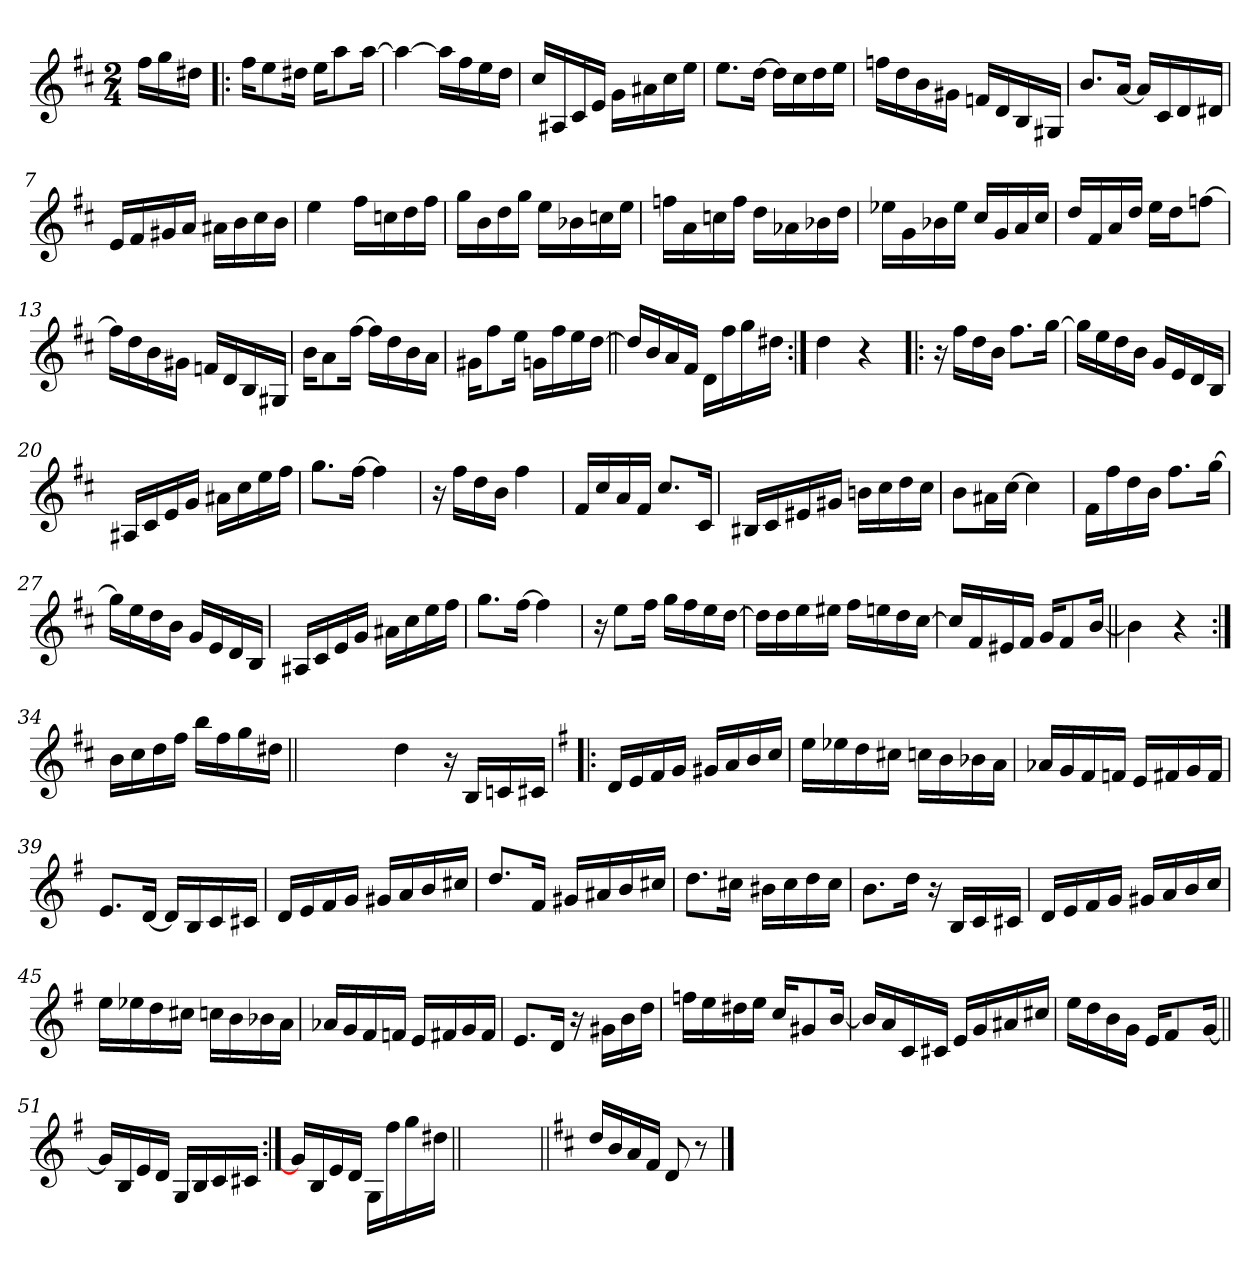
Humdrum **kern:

**kern
*part1
*staff1
*clefG2
*k[f#c#]
*D:
*M2/4
=
16ff#\LL
16gg\
16dd#X\JJ
=1!|:
16ff#\KL
8ee\
16dd#X\Jk
16ee\KL
8aa\
[16aa\Jk
=2
4aa\_
16aa\LL]
16ff#\
16ee\
16dd\JJ
=3
16cc#/LL
16A#X/
16c#/
16e/JJ
16g\LL
16a#X\
16cc#\
16ee\JJ
=4
8.ee\L
[16dd\Jk
16dd\LL]
16cc#\
16dd\
16ee\JJ
!!LO:LB:g=z
=5
16ffn\LL
16dd\
16b\
16g#X\JJ
16fn/LL
16d/
16B/
16G#X/JJ
=6
8.b/L
[16a/Jk
16a/LL]
16c#/
16d/
16d#X/JJ
=7
16e/LL
16f#/
16g#X/
16a/JJ
16a#X\LL
16b\
16cc#\
16b\JJ
=8
4ee\
16ff#\LL
16ccn\
16dd\
16ff#\JJ
!!LO:LB:g=z
=9
16gg\LL
16b\
16dd\
16gg\JJ
16ee\LL
16b-X\
16ccn\
16ee\JJ
=10
16ffn\LL
16a\
16ccn\
16ff\JJ
16dd\LL
16a-X\
16b-X\
16dd\JJ
=11
16ee-X\LL
16g\
16b-X\
16ee-\JJ
16cc#/LL
16g/
16a/
16cc#/JJ
=12
16dd/LL
16f#/
16a/
16dd/JJ
16ee\LL
16dd\J
[8ffn\J
!!LO:LB:g=z
=13
16ff\LL]
16dd\
16b\
16g#X\JJ
16fn/LL
16d/
16B/
16G#X/JJ
=14
16b\KL
8a\
[16ff#\Jk
16ff#\LL]
16dd\
16b\
16a\JJ
=15
16g#X\KL
8ff#\
16ee\Jk
16gn\LL
16ff#\
16ee\
[16dd\JJ
=16||
16dd/LL]
16b/
16a/
16f#/JJ
16d\LL
16ff#\
16gg\
16dd#X\JJ
!!LO:LB:g=z
=17:|!
4dd\
4r
=18!|:
16r
16ff#\LL
16dd\
16b\JJ
8.ff#\L
[16gg\Jk
=19
16gg\LL]
16ee\
16dd\
16b\JJ
16g/LL
16e/
16d/
16B/JJ
=20
16A#X/LL
16c#/
16e/
16g/JJ
16a#X\LL
16cc#\
16ee\
16ff#\JJ
!!LO:LB:g=z
=21
8.gg\L
[16ff#\Jk
4ff#\]
=22
16r
16ff#\LL
16dd\
16b\JJ
4ff#\
=23
16f#/LL
16cc#/
16a/
16f#/JJ
8.cc#/L
16c#/Jk
=24
16B#X/LL
16c#/
16e#X/
16g#X/JJ
16bn\LL
16cc#\
16dd\
16cc#\JJ
!!LO:LB:g=z
=25
8b\L
16a#X\L
[16cc#\JJ
4cc#\]
=26
16f#\LL
16ff#\
16dd\
16b\JJ
8.ff#\L
[16gg\Jk
=27
16gg\LL]
16ee\
16dd\
16b\JJ
16g/LL
16e/
16d/
16B/JJ
=28
16A#X/LL
16c#/
16e/
16g/JJ
16a#X\LL
16cc#\
16ee\
16ff#\JJ
!!LO:LB:g=z
=29
8.gg\L
[16ff#\Jk
4ff#\]
=30
16r
8ee\L
16ff#\Jk
16gg\LL
16ff#\
16ee\
[16dd\JJ
=31
16dd\LL]
16dd\
16ee\
16ee#X\JJ
16ff#\LL
16een\
16dd\
[16cc#\JJ
=32
16cc#/LL]
16f#/
16e#X/
16f#/JJ
16g/KL
8f#/
[16b/Jk
!!LO:LB:g=z
=33||
4b\]
4r
=34:|!
16b\LL
16cc#\
16dd\
16ff#\JJ
16bb\LL
16ff#\
16gg\
16dd#X\JJ
=34X1||
*stria0
2ryy
!!LO:PB:g=z
=35-
*stria5
4dd\
16r
16B/LL
16cn/
16c#X/JJ
=36!|:
*k[f#]
*G:
16d/LL
16e/
16f#/
16g/JJ
16g#X/LL
16a/
16b/
16cc/JJ
=37
16ee\LL
16ee-X\
16dd\
16cc#X\JJ
16ccn\LL
16b\
16b-X\
16a\JJ
=38
16a-X/LL
16g/
16f#/
16fn/JJ
16e/LL
16f#X/
16g/
16f#/JJ
!!LO:LB:g=z
=39
8.e/L
[16d/Jk
16d/LL]
16B/
16c/
16c#X/JJ
=40
16d/LL
16e/
16f#/
16g/JJ
16g#X/LL
16a/
16b/
16cc#X/JJ
=41
8.dd/L
16f#/Jk
16g#X/LL
16a#X/
16b/
16cc#X/JJ
=42
8.dd\L
16cc#X\Jk
16b#X\LL
16cc#\
16dd\
16cc#\JJ
!!LO:LB:g=z
=43
8.b\L
16dd\Jk
16r
16B/LL
16c/
16c#X/JJ
=44
16d/LL
16e/
16f#/
16g/JJ
16g#X/LL
16a/
16b/
16cc/JJ
=45
16ee\LL
16ee-X\
16dd\
16cc#X\JJ
16ccn\LL
16b\
16b-X\
16a\JJ
=46
16a-X/LL
16g/
16f#/
16fn/JJ
16e/LL
16f#X/
16g/
16f#/JJ
!!LO:LB:g=z
=47
8.e/L
16d/Jk
16r
16g#X\LL
16b\
16dd\JJ
=48
16ffn\LL
16ee\
16dd#X\
16ee\JJ
16cc/KL
8g#X/
[16b/Jk
=49
16b/LL]
16a/
16c/
16c#X/JJ
16e/LL
16g/
16a#X/
16cc#X/JJ
=50
*^
16ee\LL	8ryy
16dd\	.
16b\	8ryy
16g\JJ	.
16e/KL	8ryy
8f#/	.
.	8ryy
[>16g/Jk	.
*v	*v
!!LO:LB:g=z
=51||
16g/LL]
16B/
16e/
16d/JJ
16G/LL
16B/
16c/
16c#X/JJ
=52:|!
16g/LL]
16B/
16e/
16d/JJ
16G\LL
16ff#\
16gg\
16dd#X\JJ
=52X2||
*stria0
2ryy
=53||
*stria5
*k[f#c#]
*D:
(<16dd/LL
16b/
16a/
16f#/JJ
8d/
8r
==
*-
